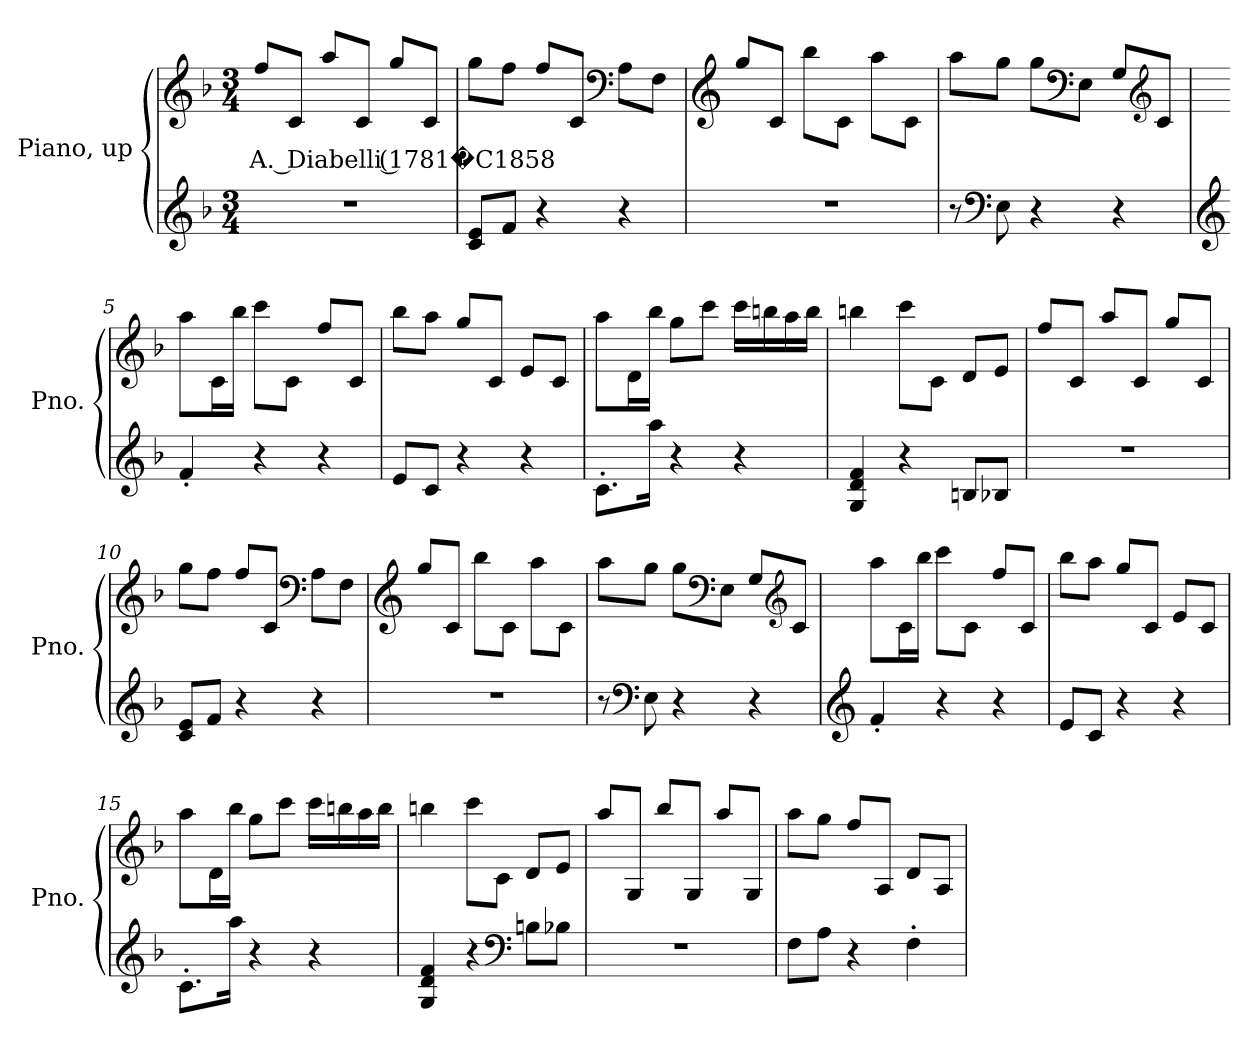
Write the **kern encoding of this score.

**kern	**kern	**text
*part1	*part1	*part1
*staff2	*staff1	*staff1
*I"Piano, up	*	*
*I'Pno.	*	*
*clefG2	*clefG2	*
*k[b-]	*k[b-]	*
*M3/4	*M3/4	*
*MM120	*MM120	*
=1	=1	=1
!	!	!LO:LY:b
2.r	8ff/L	A. Diabelli (1781�C1858
.	8c/J	.
.	8aa/L	.
.	8c/J	.
.	8gg/L	.
.	8c/J	.
=2	=2	=2
8c/ 8e/L	8gg\L	.
8f/J	8ff\J	.
4r	8ff/L	.
.	8c/J	.
*	*clefF4	*
4r	8A\L	.
.	8F\J	.
=3	=3	=3
*	*clefG2	*
2.r	8gg/L	.
.	8c/J	.
.	8bb-\L	.
.	8c\J	.
.	8aa\L	.
.	8c\J	.
!!LO:LB:g=z
=4	=4	=4
8r	8aa\L	.
*clefF4	*	*
8E\	8gg\J	.
4r	8gg\L	.
*	*clefF4	*
.	8E\J	.
4r	8G/L	.
*	*clefG2	*
.	8c/J	.
=5	=5	=5
*clefG2	*	*
4f'/	8aa\L	.
.	16c\L	.
.	16bb-\JJ	.
4r	8ccc\L	.
.	8c\J	.
4r	8ff/L	.
.	8c/J	.
=6	=6	=6
8e/L	8bb-\L	.
8c/J	8aa\J	.
4r	8gg/L	.
.	8c/J	.
4r	8e/L	.
.	8c/J	.
=7	=7	=7
8.c'\L	8aa\L	.
.	16d\L	.
16aa\Jk	16bb-\JJ	.
4r	8gg\L	.
.	8ccc\J	.
4r	16ccc\LL	.
.	16bbn\	.
.	16aa\	.
.	16bb\JJ	.
!!LO:LB:g=z
=8	=8	=8
4G/ 4d/ 4f/	4bbn\	.
4r	8ccc\L	.
.	8c\J	.
8Bn/L	8d/L	.
8B-X/J	8e/J	.
=9	=9	=9
2.r	8ff/L	.
.	8c/J	.
.	8aa/L	.
.	8c/J	.
.	8gg/L	.
.	8c/J	.
=10	=10	=10
8c/ 8e/L	8gg\L	.
8f/J	8ff\J	.
4r	8ff/L	.
.	8c/J	.
*	*clefF4	*
4r	8A\L	.
.	8F\J	.
=11	=11	=11
*	*clefG2	*
2.r	8gg/L	.
.	8c/J	.
.	8bb-\L	.
.	8c\J	.
.	8aa\L	.
.	8c\J	.
=12	=12	=12
8r	8aa\L	.
*clefF4	*	*
8E\	8gg\J	.
4r	8gg\L	.
*	*clefF4	*
.	8E\J	.
4r	8G/L	.
*	*clefG2	*
.	8c/J	.
!!LO:LB:g=z
=13	=13	=13
*clefG2	*	*
4f'/	8aa\L	.
.	16c\L	.
.	16bb-\JJ	.
4r	8ccc\L	.
.	8c\J	.
4r	8ff/L	.
.	8c/J	.
=14	=14	=14
8e/L	8bb-\L	.
8c/J	8aa\J	.
4r	8gg/L	.
.	8c/J	.
4r	8e/L	.
.	8c/J	.
=15	=15	=15
8.c'\L	8aa\L	.
.	16d\L	.
16aa\Jk	16bb-\JJ	.
4r	8gg\L	.
.	8ccc\J	.
4r	16ccc\LL	.
.	16bbn\	.
.	16aa\	.
.	16bb\JJ	.
=16	=16	=16
4G/ 4d/ 4f/	4bbn\	.
4r	8ccc\L	.
.	8c\J	.
*clefF4	*	*
8Bn\L	8d/L	.
8B-X\J	8e/J	.
=17	=17	=17
2.r	8aa/L	.
.	8G/J	.
.	8bb-/L	.
.	8G/J	.
.	8aa/L	.
.	8G/J	.
!!LO:LB:g=z
=18	=18	=18
8F\L	8aa\L	.
8A\J	8gg\J	.
4r	8ff/L	.
.	8A/J	.
4F'\	8d/L	.
.	8A/J	.
=	=	=
*-	*-	*-
